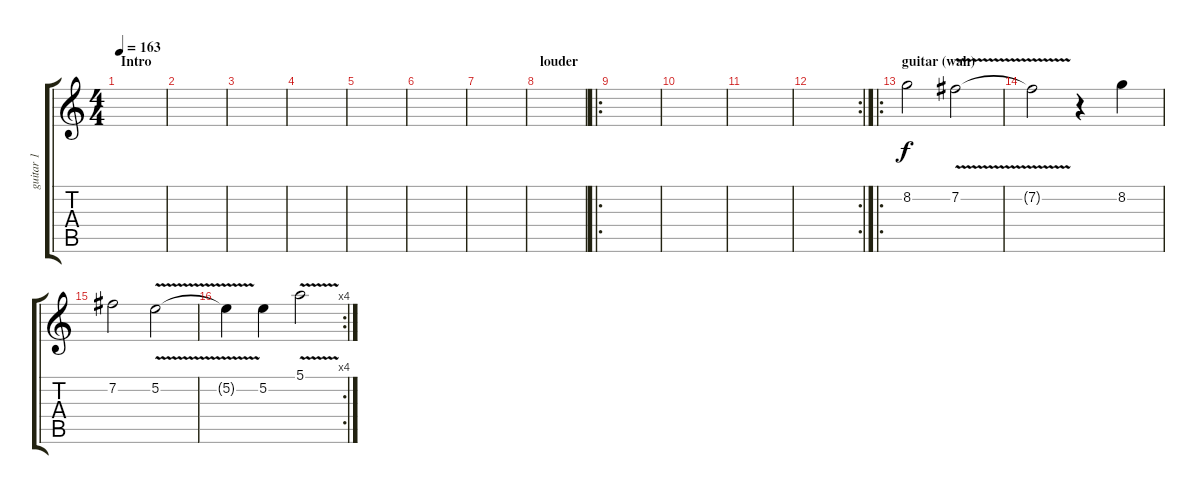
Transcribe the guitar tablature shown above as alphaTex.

\track ("guitar 1" "guitar 1") {instrument electricguitarjazz}
\staff {score tabs}
\tuning (E4 B3 G3 D3 A2 E2) {hide}
\ts (4 4)
\section ("" "Intro")
\tempo 163
\clef g2
\ks c
|
|
|
|
|
|
|
\section ("" "louder")
|
\ro
|
|
|
\rc 2
|
\ro
\section ("" "guitar (wah)")
8.2.2 7.2{v}.2 |
7.2{t}.2 r.4 8.2.4 |
7.2.2 5.2{v}.2 |
\rc 4
5.2{t}.4 5.2.4 5.1{v}.2
